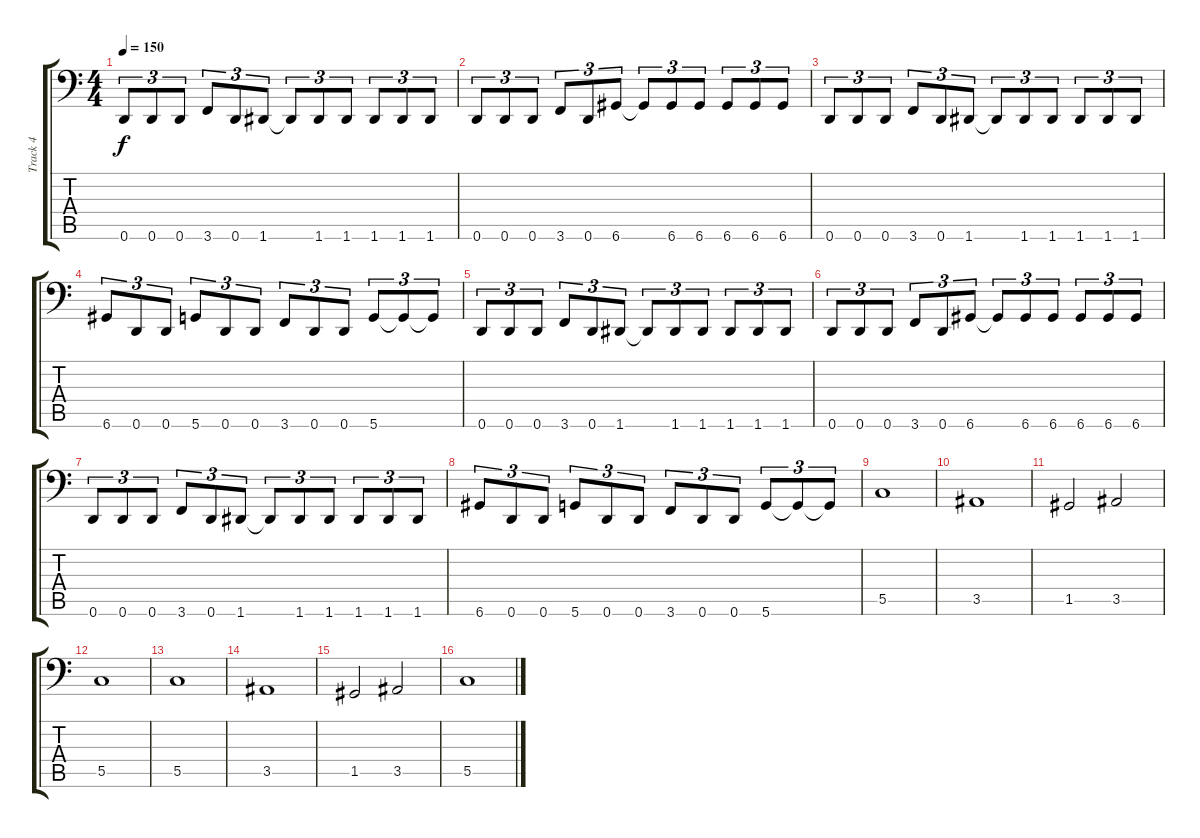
\track ("Track 4" "Track 4") {instrument slapbass1}
\staff {score tabs}
\tuning (D3 A2 F2 C2 G1 D1) {hide}
\ts (4 4)
\tempo 150
\clef f4
\ks c
0.6.8{tu (3 2) dy f} 0.6.8{tu (3 2)} 0.6.8{tu (3 2)} 3.6.8{tu (3 2)} 0.6.8{tu (3 2)} 1.6.8{tu (3 2)} 1.6{t}.8{tu (3 2)} 1.6.8{tu (3 2)} 1.6.8{tu (3 2)} 1.6.8{tu (3 2)} 1.6.8{tu (3 2)} 1.6.8{tu (3 2)} |
0.6.8{tu (3 2)} 0.6.8{tu (3 2)} 0.6.8{tu (3 2)} 3.6.8{tu (3 2)} 0.6.8{tu (3 2)} 6.6.8{tu (3 2)} 6.6{t}.8{tu (3 2)} 6.6.8{tu (3 2)} 6.6.8{tu (3 2)} 6.6.8{tu (3 2)} 6.6.8{tu (3 2)} 6.6.8{tu (3 2)} |
0.6.8{tu (3 2)} 0.6.8{tu (3 2)} 0.6.8{tu (3 2)} 3.6.8{tu (3 2)} 0.6.8{tu (3 2)} 1.6.8{tu (3 2)} 1.6{t}.8{tu (3 2)} 1.6.8{tu (3 2)} 1.6.8{tu (3 2)} 1.6.8{tu (3 2)} 1.6.8{tu (3 2)} 1.6.8{tu (3 2)} |
6.6.8{tu (3 2)} 0.6.8{tu (3 2)} 0.6.8{tu (3 2)} 5.6.8{tu (3 2)} 0.6.8{tu (3 2)} 0.6.8{tu (3 2)} 3.6.8{tu (3 2)} 0.6.8{tu (3 2)} 0.6.8{tu (3 2)} 5.6.8{tu (3 2)} 5.6{t}.8{tu (3 2)} 5.6{t}.8{tu (3 2)} |
0.6.8{tu (3 2)} 0.6.8{tu (3 2)} 0.6.8{tu (3 2)} 3.6.8{tu (3 2)} 0.6.8{tu (3 2)} 1.6.8{tu (3 2)} 1.6{t}.8{tu (3 2)} 1.6.8{tu (3 2)} 1.6.8{tu (3 2)} 1.6.8{tu (3 2)} 1.6.8{tu (3 2)} 1.6.8{tu (3 2)} |
0.6.8{tu (3 2)} 0.6.8{tu (3 2)} 0.6.8{tu (3 2)} 3.6.8{tu (3 2)} 0.6.8{tu (3 2)} 6.6.8{tu (3 2)} 6.6{t}.8{tu (3 2)} 6.6.8{tu (3 2)} 6.6.8{tu (3 2)} 6.6.8{tu (3 2)} 6.6.8{tu (3 2)} 6.6.8{tu (3 2)} |
0.6.8{tu (3 2)} 0.6.8{tu (3 2)} 0.6.8{tu (3 2)} 3.6.8{tu (3 2)} 0.6.8{tu (3 2)} 1.6.8{tu (3 2)} 1.6{t}.8{tu (3 2)} 1.6.8{tu (3 2)} 1.6.8{tu (3 2)} 1.6.8{tu (3 2)} 1.6.8{tu (3 2)} 1.6.8{tu (3 2)} |
6.6.8{tu (3 2)} 0.6.8{tu (3 2)} 0.6.8{tu (3 2)} 5.6.8{tu (3 2)} 0.6.8{tu (3 2)} 0.6.8{tu (3 2)} 3.6.8{tu (3 2)} 0.6.8{tu (3 2)} 0.6.8{tu (3 2)} 5.6.8{tu (3 2)} 5.6{t}.8{tu (3 2)} 5.6{t}.8{tu (3 2)} |
5.5.1 |
3.5.1 |
1.5.2 3.5.2 |
5.5.1 |
5.5.1 |
3.5.1 |
1.5.2 3.5.2 |
5.5.1
